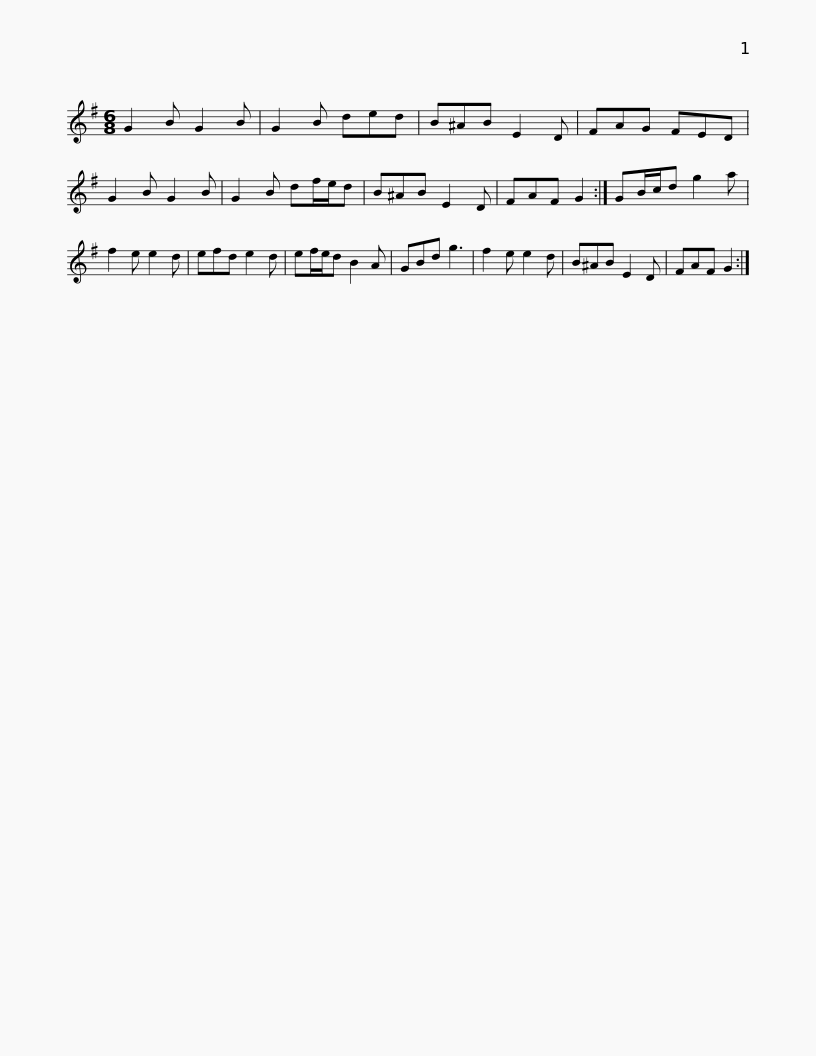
X:1
L:1/8
M:6/8
I:linebreak $
K:G
V:1 treble
V:1
 G2 B G2 B | G2 B ded | B^AB E2 D | FAG FED | G2 B G2 B | %5
 G2 B df/e/d | B^AB E2 D | FAF G2 :|$ GB/c/d g2 a | f2 e e2 d | %10
 efd e2 d | ef/e/d B2 A | GBd g3 | f2 e e2 d | B^AB E2 D | %15
 FAF G2 :| %16
